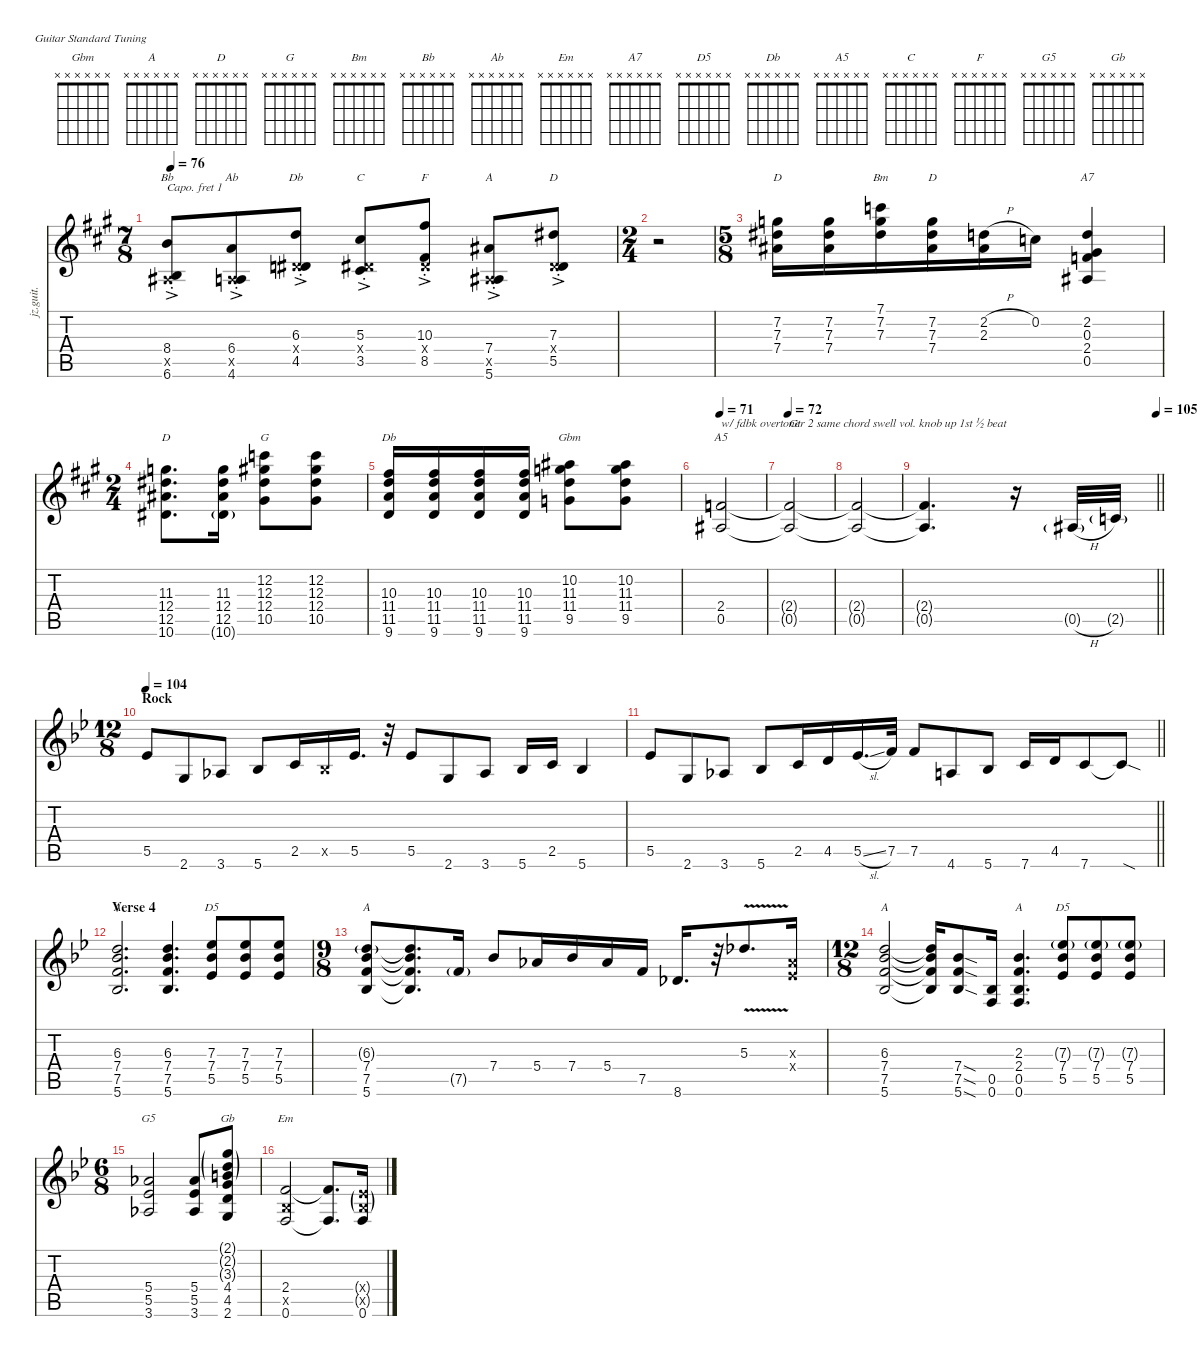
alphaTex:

\defaultSystemsLayout 4
\hideDynamics
\bracketExtendMode nobrackets
\otherSystemsTrackNameOrientation horizontal
\track ("Piano Gtr Adapt (mute if listening mix)" "jz.guit.") {mute instrument electricguitarjazz}
\staff {score tabs}
\capo 1
\tuning (E4 B3 G3 D3 A2 E2)
\chord ("Gbm" x x x x x x)
\chord ("A" x x x x x x)
\chord ("D" x x x x x x)
\chord ("G" x x x x x x)
\chord ("Bm" x x x x x x)
\chord ("Bb" x x x x x x)
\chord ("Ab" x x x x x x)
\chord ("Em" x x x x x x)
\chord ("A7" x x x x x x)
\chord ("D5" x x x x x x)
\chord ("Db" x x x x x x)
\chord ("A5" x x x x x x)
\chord ("C" x x x x x x)
\chord ("F" x x x x x x)
\chord ("G5" x x x x x x)
\chord ("Gb" x x x x x x)
\ts (7 8)
\beaming (8 3 2 2)
\tempo 76
\clef g2
\ks a
(8.4{ac st acc forcenatural} 0.5{ac x acc #} 6.6{ac st acc forcenatural}).8{ch "Bb" dy mf beam Up} (6.4{ac st acc forcenatural} 0.5{ac x acc #} 4.6{ac st acc forcenatural}).8{ch "Ab" beam Up} (6.3{ac st acc forcenatural} 0.4{ac x acc #} 4.5{ac st acc forcenatural}).8{ch "Db" beam Up} (5.3{ac st acc #} 0.4{ac x acc #} 3.5{ac st acc #}).8{ch "C" beam Up} (10.3{ac st acc #} 0.4{ac x acc #} 8.5{ac st acc #}).8{ch "F" beam Up} (7.4{ac st acc #} 0.5{ac x acc #} 5.6{ac st acc #}).8{ch "A" beam Up} (7.3{ac st acc #} 0.4{ac x acc #} 5.5{ac st acc #}).8{ch "D" beam Up} |
\ts (2 4)
\beaming (8 2 2)
r.2{beam Down} |
\ts (5 8)
\beaming (8 3 2)
(7.2{acc forcenatural} 7.3{acc #} 7.4{acc #}).16{ch "D" beam Down} (7.2{acc forcenatural} 7.3{acc #} 7.4{acc #}).16{beam Down} (7.1{acc forcenatural} 7.2{acc forcenatural} 7.3{acc #}).16{ch "Bm" beam Down} (7.2{acc forcenatural} 7.3{acc #} 7.4{acc #}).16{ch "D" beam Down} (2.2{h acc forcenatural} 2.3{acc #}).16{beam Down} 0.2{acc forcenatural}.16{beam Down} (2.2{acc forcenatural} 0.3{acc #} 2.4{acc forcenatural} 0.5{acc #}).4{ch "A7" beam Up} |
\ts (2 4)
\beaming (8 2 2)
(11.3{acc forcenatural} 12.4{acc #} 12.5{acc #} 10.6{acc #}).8{d ch "D" beam Down} (11.3{acc forcenatural} 12.4{acc #} 12.5{acc #} 10.6{g acc #}).16{beam Down} (12.2{acc forcenatural} 12.3{acc #} 12.4{acc #} 10.5{acc #}).8{ch "G" beam Down} (12.2{acc forcenatural} 12.3{acc #} 12.4{acc #} 10.5{acc #}).8{beam Down} |
(10.3{acc #} 11.4{acc forcenatural} 11.5{acc forcenatural} 9.6{acc forcenatural}).16{ch "Db" beam Up} (10.3{acc #} 11.4{acc forcenatural} 11.5{acc forcenatural} 9.6{acc forcenatural}).16{beam Up} (10.3{acc #} 11.4{acc forcenatural} 11.5{acc forcenatural} 9.6{acc forcenatural}).16{beam Up} (10.3{acc #} 11.4{acc forcenatural} 11.5{acc forcenatural} 9.6{acc forcenatural}).16{beam Up} (10.2{acc #} 11.3{acc forcenatural} 11.4{acc forcenatural} 9.5{acc forcenatural}).8{ch "Gbm" beam Down} (10.2{acc #} 11.3{acc forcenatural} 11.4{acc forcenatural} 9.5{acc forcenatural}).8{beam Down} |
\tempo 71
(2.4{acc forcenatural} 0.5{acc #}).2{ch "A5" txt "w/ fdbk overtone" instrument distortionguitar beam Up} |
\tempo 72
(2.4{t acc forcenatural} 0.5{t acc #}).2{txt "Gtr 2 same chord swell vol. knob up 1st ½ beat" dy f beam Up} |
(2.4{t acc forcenatural} 0.5{t acc #}).2{beam Up} |
\tempo (105 1)
\barLineRight lightlight
(2.4{t acc forcenatural} 0.5{t acc #}).4{d beam Up} r.16{beam Up} 0.5{h g acc #}.32{dy mp beam Up} 2.5{g acc forcenatural}.32{beam Up} |
\ts (12 8)
\beaming (8 3 3 3 3)
\section ("" "Rock")
\tempo 104
\ks bb
5.5{acc b}.8{dy mf beam Up} 2.6{acc forcenatural}.8{beam Up} 3.6{acc b}.8{beam Up} 5.6{acc b}.8{beam Up} 2.5{acc forcenatural}.16{beam Up} 0.5{x acc b}.16{beam Up} 5.5{acc b}.16{d beam Up} r.32{beam Up} 5.5{acc b}.8{beam Up} 2.6{acc forcenatural}.8{beam Up} 3.6{acc b}.8{beam Up} 5.6{acc b}.16{beam Up} 2.5{acc forcenatural}.16{beam Up} 5.6{acc b}.4{beam Up} |
\barLineRight lightlight
5.5{acc b}.8{beam Up} 2.6{acc forcenatural}.8{beam Up} 3.6{acc b}.8{beam Up} 5.6{acc b}.8{beam Up} 2.5{acc forcenatural}.16{beam Up} 4.5{acc forcenatural}.16{beam Up} 5.5{sl acc b}.16{d beam Up} 7.5{acc forcenatural}.32{beam Up} 7.5{acc forcenatural}.8{beam Up} 4.6{acc forcenatural}.8{beam Up} 5.6{acc b}.8{beam Up} 7.6{acc forcenatural}.16{beam Up} 4.5{acc forcenatural}.16{beam Up} 7.6{acc forcenatural}.8{beam Up} 7.6{sod t acc forcenatural}.8{dy f beam Up} |
\section ("" "Verse 4")
(6.3{acc forcenatural} 7.4{acc b} 7.5{acc forcenatural} 5.6{acc b}).2{d ch "A" dy mf beam Up} (6.3{acc forcenatural} 7.4{acc b} 7.5{acc forcenatural} 5.6{acc b}).4{d beam Up} (7.3{acc b} 7.4{acc b} 5.5{acc b}).8{ch "D5" beam Up} (7.3{acc b} 7.4{acc b} 5.5{acc b}).8{beam Up} (7.3{acc b} 7.4{acc b} 5.5{acc b}).8{beam Up} |
\ts (9 8)
\beaming (8 3 3 3)
(6.3{g acc forcenatural} 7.4{acc b} 7.5{acc forcenatural} 5.6{acc b}).8{ch "A" beam Up} (6.3{t acc forcenatural} 7.4{t acc b} 7.5{t acc forcenatural} 5.6{t acc b}).8{d dy f beam Up} 7.5{g acc forcenatural}.16{dy mp beam Up} 7.4{acc b}.8{dy mf beam Up} 5.4{acc b}.16{beam Up} 7.4{acc b}.16{beam Up} 5.4{acc b}.16{beam Up} 7.5{acc forcenatural}.16{beam Up} 8.6{acc b}.16{d beam Up} r.32{beam Up} 5.3{v acc b}.8{d beam Up} (0.3{x acc b} 0.4{x acc b}).16{beam Up} |
\ts (12 8)
\beaming (8 3 3 3 3)
(6.3{acc forcenatural} 7.4{acc b} 7.5{acc forcenatural} 5.6{acc b}).2{ch "A" beam Up} (6.3{t acc forcenatural} 7.4{t acc b} 7.5{t acc forcenatural} 5.6{t acc b}).16{dy f beam Up} (7.4{sod acc b} 7.5{sod acc forcenatural} 5.6{sod acc b}).8{dy mf beam Up} (0.5{acc b} 0.6{acc forcenatural}).16{beam Up} (2.3{acc b} 2.4{acc forcenatural} 0.5{acc b} 0.6{acc forcenatural}).4{d ch "A" beam Up} (7.3{g acc b} 7.4{acc b} 5.5{acc b}).8{ch "D5" beam Up} (7.3{g acc b} 7.4{acc b} 5.5{acc b}).8{beam Up} (7.3{g acc b} 7.4{acc b} 5.5{acc b}).8{beam Up} |
\ts (6 8)
\beaming (8 3 3)
(5.4{acc b} 5.5{acc b} 3.6{acc b}).2{ch "G5" beam Up} (5.4{acc b} 5.5{acc b} 3.6{acc b}).8{beam Up} (2.1{g acc forcenatural} 2.2{g acc forcenatural} 3.3{g acc forcenatural} 4.4{acc forcenatural} 4.5{acc forcenatural} 2.6{acc forcenatural}).8{ch "Gb" beam Up} |
(2.4{acc forcenatural} 0.5{x acc b} 0.6{acc forcenatural}).2{ch "Em" beam Up} (2.4{t acc forcenatural} 0.6{t acc forcenatural}).8{d dy f beam Up} (0.4{g x acc b} 0.5{g x acc b} 0.6{acc forcenatural}).16{dy mf beam Up}
